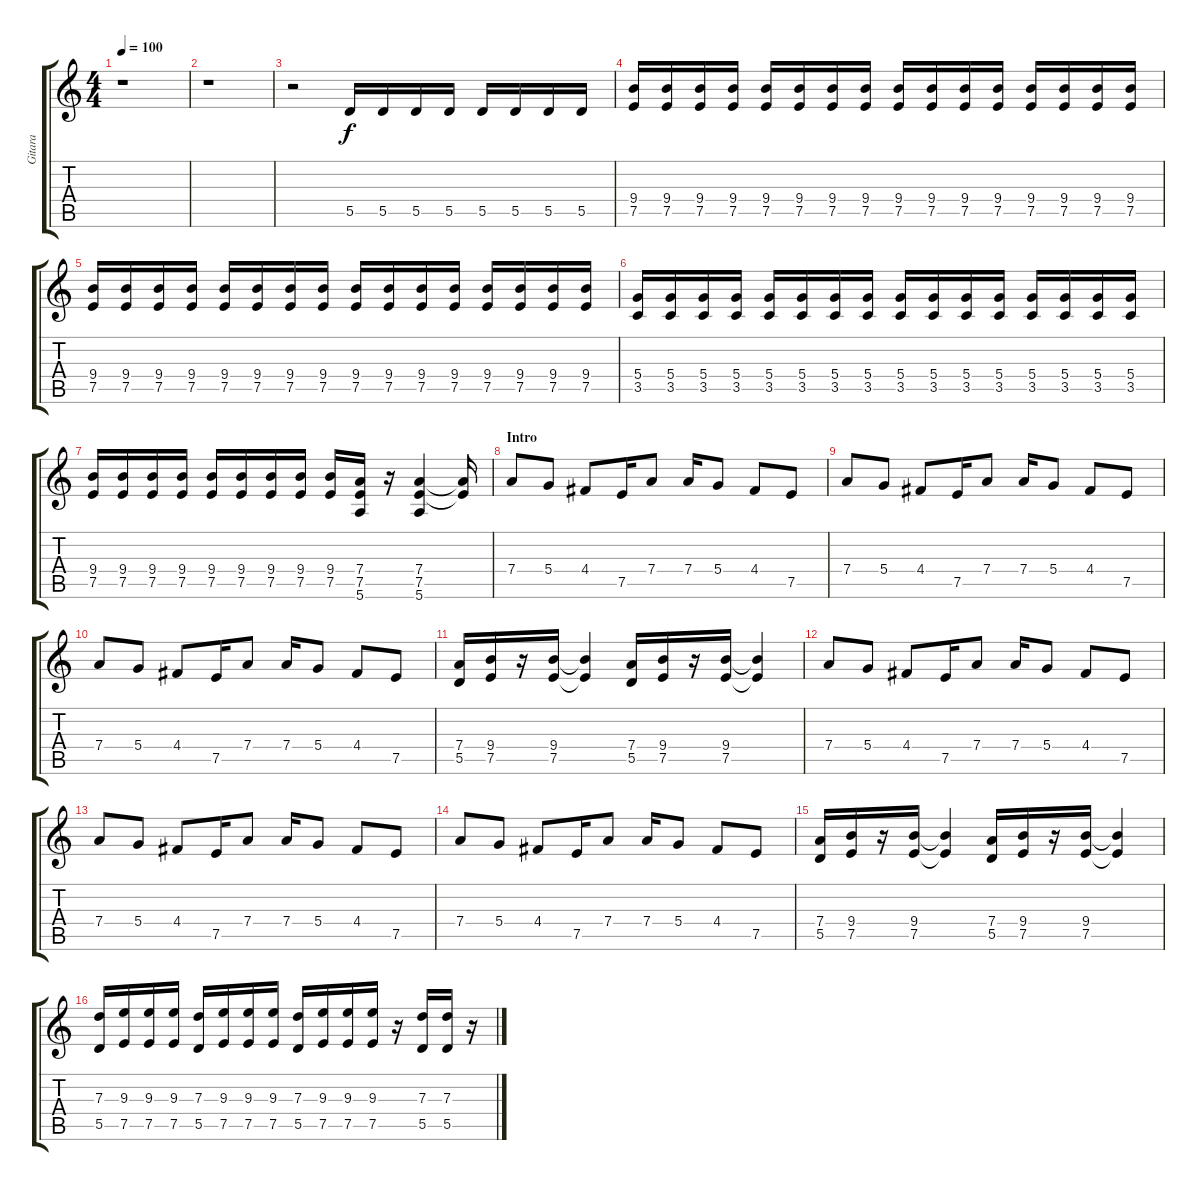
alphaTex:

\track ("Gitara" "Gitara") {instrument distortionguitar}
\staff {score tabs}
\tuning (E4 B3 G3 D3 A2 E2) {hide}
\ts (4 4)
\tempo 100
\clef g2
\ks c
r.1{dy f} |
r.1 |
r.2 5.5.16 5.5.16 5.5.16 5.5.16 5.5.16 5.5.16 5.5.16 5.5.16 |
(9.4 7.5).16 (9.4 7.5).16 (9.4 7.5).16 (9.4 7.5).16 (9.4 7.5).16 (9.4 7.5).16 (9.4 7.5).16 (9.4 7.5).16 (9.4 7.5).16 (9.4 7.5).16 (9.4 7.5).16 (9.4 7.5).16 (9.4 7.5).16 (9.4 7.5).16 (9.4 7.5).16 (9.4 7.5).16 |
(9.4 7.5).16 (9.4 7.5).16 (9.4 7.5).16 (9.4 7.5).16 (9.4 7.5).16 (9.4 7.5).16 (9.4 7.5).16 (9.4 7.5).16 (9.4 7.5).16 (9.4 7.5).16 (9.4 7.5).16 (9.4 7.5).16 (9.4 7.5).16 (9.4 7.5).16 (9.4 7.5).16 (9.4 7.5).16 |
(5.4 3.5).16 (5.4 3.5).16 (5.4 3.5).16 (5.4 3.5).16 (5.4 3.5).16 (5.4 3.5).16 (5.4 3.5).16 (5.4 3.5).16 (5.4 3.5).16 (5.4 3.5).16 (5.4 3.5).16 (5.4 3.5).16 (5.4 3.5).16 (5.4 3.5).16 (5.4 3.5).16 (5.4 3.5).16 |
(9.4 7.5).16 (9.4 7.5).16 (9.4 7.5).16 (9.4 7.5).16 (9.4 7.5).16 (9.4 7.5).16 (9.4 7.5).16 (9.4 7.5).16 (9.4 7.5).16 (7.4 7.5 5.6).16 r.16 (7.4 7.5 5.6).4 (7.4{t} 7.5{t}).16 |
\section ("" "Intro")
7.4.8 5.4.8 4.4.8 7.5.16 7.4.8 7.4.16 5.4.8 4.4.8 7.5.8 |
7.4.8 5.4.8 4.4.8 7.5.16 7.4.8 7.4.16 5.4.8 4.4.8 7.5.8 |
7.4.8 5.4.8 4.4.8 7.5.16 7.4.8 7.4.16 5.4.8 4.4.8 7.5.8 |
(7.4 5.5).16 (9.4 7.5).16 r.16 (9.4 7.5).16 (9.4{t} 7.5{t}).4 (7.4 5.5).16 (9.4 7.5).16 r.16 (9.4 7.5).16 (9.4{t} 7.5{t}).4 |
7.4.8 5.4.8 4.4.8 7.5.16 7.4.8 7.4.16 5.4.8 4.4.8 7.5.8 |
7.4.8 5.4.8 4.4.8 7.5.16 7.4.8 7.4.16 5.4.8 4.4.8 7.5.8 |
7.4.8 5.4.8 4.4.8 7.5.16 7.4.8 7.4.16 5.4.8 4.4.8 7.5.8 |
(7.4 5.5).16 (9.4 7.5).16 r.16 (9.4 7.5).16 (9.4{t} 7.5{t}).4 (7.4 5.5).16 (9.4 7.5).16 r.16 (9.4 7.5).16 (9.4{t} 7.5{t}).4 |
(7.3 5.5).16 (9.3 7.5).16 (9.3 7.5).16 (9.3 7.5).16 (7.3 5.5).16 (9.3 7.5).16 (9.3 7.5).16 (9.3 7.5).16 (7.3 5.5).16 (9.3 7.5).16 (9.3 7.5).16 (9.3 7.5).16 r.16 (7.3 5.5).16 (7.3 5.5).16 r.16
